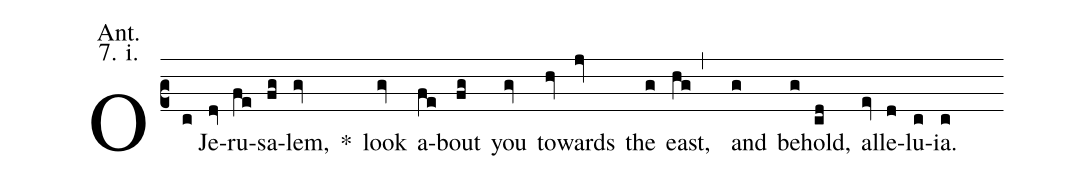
annotation: Ant.;
annotation: 7. i.;
%%
(c2) O(c) Je(dv)ru(fe)sa(fg)lem,(gv) <sp>*</sp>() look(gv) a(fe)bout(fg) you(gv) to(hv)wards(jv) the(g) east,(hg,) and(g) be(g)hold,(cd) al(ev)le(d)lu(c)ia.(c)
